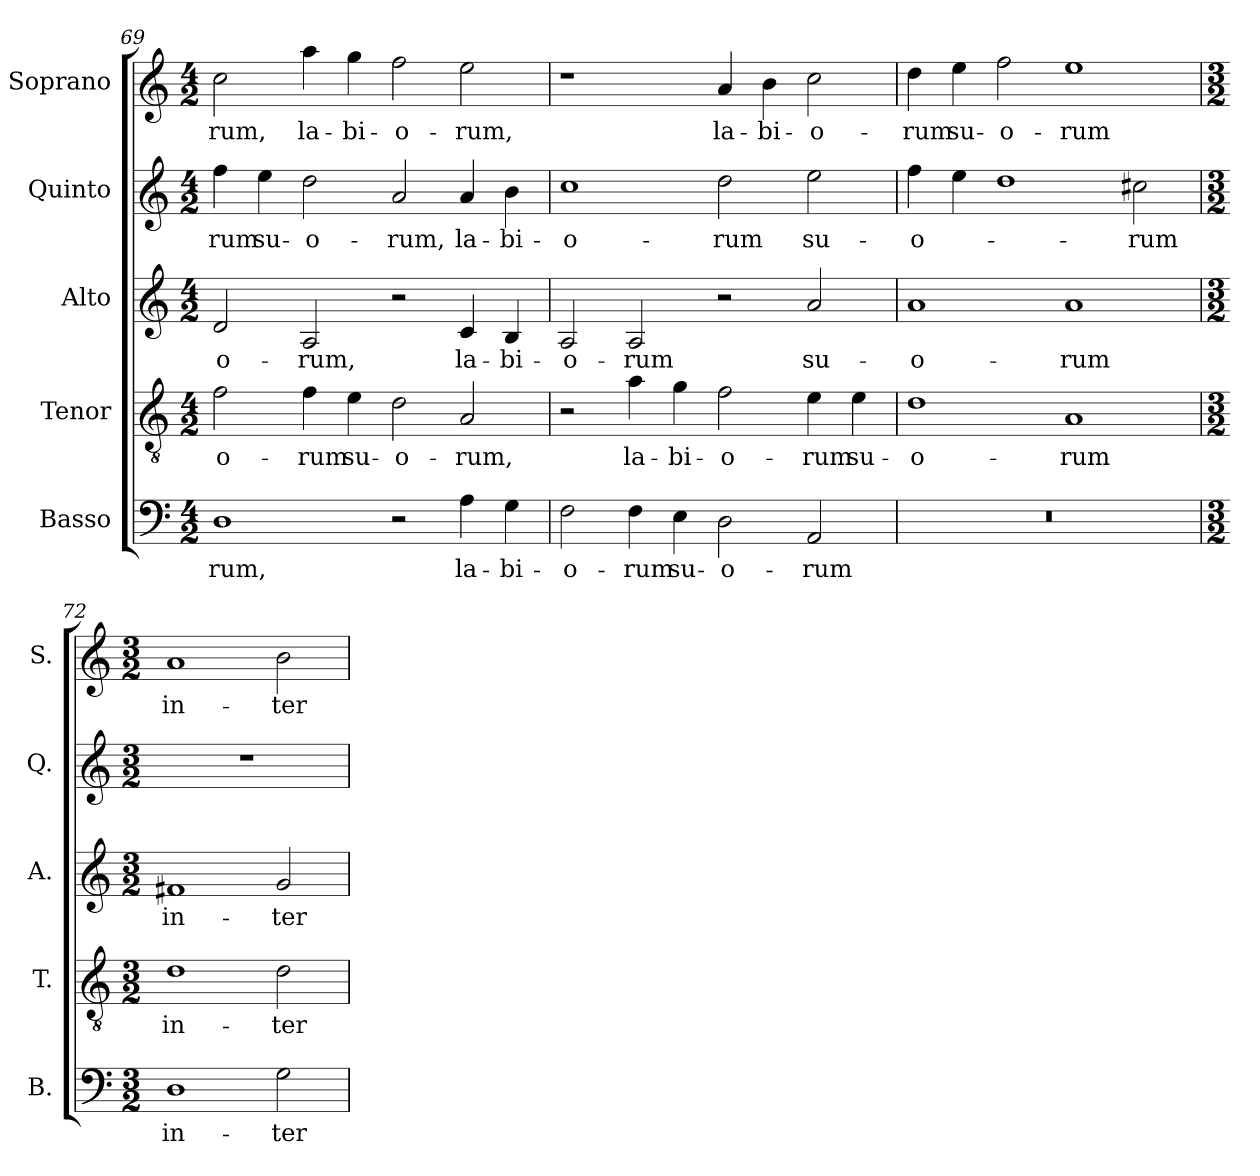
**kern	**text	**kern	**text	**kern	**text	**kern	**text	**kern	**text
*part5	*part5	*part4	*part4	*part3	*part3	*part2	*part2	*part1	*part1
*staff5	*staff5	*staff4	*staff4	*staff3	*staff3	*staff2	*staff2	*staff1	*staff1
*I"Basso	*	*I"Tenor	*	*I"Alto	*	*I"Quinto	*	*I"Soprano	*
*I'B.	*	*I'T.	*	*I'A.	*	*I'Q.	*	*I'S.	*
*clefF4	*	*clefGv2	*	*clefG2	*	*clefG2	*	*clefG2	*
*	*	*ITrd7c12	*	*	*	*	*	*	*
*k[]	*	*k[]	*	*k[]	*	*k[]	*	*k[]	*
*C:	*	*C:	*	*C:	*	*C:	*	*C:	*
*M4/2	*	*M4/2	*	*M4/2	*	*M4/2	*	*M4/2	*
=69	=69	=69	=69	=69	=69	=69	=69	=69	=69
!	!LO:LY:b:color=#000000	!	!	!	!	!	!	!	!
!	!	!	!LO:LY:b:color=#000000	!	!	!	!	!	!
!	!	!	!	!	!LO:LY:b:color=#000000	!	!	!	!
!	!	!	!	!	!	!	!LO:LY:b:color=#000000	!	!
!	!	!	!	!	!	!	!	!	!LO:LY:b:color=#000000
1Di	-rum,	2Fi\	-o-	2di/	-o-	4ffi\	-rum	2cci\	-rum,
!	!	!	!	!	!	!	!LO:LY:b:color=#000000	!	!
.	.	.	.	.	.	4eei\	su-	.	.
!	!	!	!LO:LY:b:color=#000000	!	!	!	!	!	!
!	!	!	!	!	!LO:LY:b:color=#000000	!	!	!	!
!	!	!	!	!	!	!	!LO:LY:b:color=#000000	!	!
!	!	!	!	!	!	!	!	!	!LO:LY:b:color=#000000
.	.	4Fi\	-rum	2Ai/	-rum,	2ddi\	-o-	4aai\	la-
!	!	!	!LO:LY:b:color=#000000	!	!	!	!	!	!
!	!	!	!	!	!	!	!	!	!LO:LY:b:color=#000000
.	.	4Ei\	su-	.	.	.	.	4ggi\	-bi-
!	!	!	!LO:LY:b:color=#000000	!	!	!	!	!	!
!	!	!	!	!	!	!	!LO:LY:b:color=#000000	!	!
!	!	!	!	!	!	!	!	!	!LO:LY:b:color=#000000
2r	.	2Di\	-o-	2r	.	2ai/	-rum,	2ffi\	-o-
!	!LO:LY:b:color=#000000	!	!	!	!	!	!	!	!
!	!	!	!LO:LY:b:color=#000000	!	!	!	!	!	!
!	!	!	!	!	!LO:LY:b:color=#000000	!	!	!	!
!	!	!	!	!	!	!	!LO:LY:b:color=#000000	!	!
!	!	!	!	!	!	!	!	!	!LO:LY:b:color=#000000
4Ai\	la-	2AAi/	-rum,	4ci/	la-	4ai/	la-	2eei\	-rum,
!	!LO:LY:b:color=#000000	!	!	!	!	!	!	!	!
!	!	!	!	!	!LO:LY:b:color=#000000	!	!	!	!
!	!	!	!	!	!	!	!LO:LY:b:color=#000000	!	!
4Gi\	-bi-	.	.	4Bi/	-bi-	4bi\	-bi-	.	.
=70	=70	=70	=70	=70	=70	=70	=70	=70	=70
!	!LO:LY:b:color=#000000	!	!	!	!	!	!	!	!
!	!	!	!	!	!LO:LY:b:color=#000000	!	!	!	!
!	!	!	!	!	!	!	!LO:LY:b:color=#000000	!	!
2Fi\	-o-	2r	.	2Ai/	-o-	1cci	-o-	1r	.
!	!LO:LY:b:color=#000000	!	!	!	!	!	!	!	!
!	!	!	!LO:LY:b:color=#000000	!	!	!	!	!	!
!	!	!	!	!	!LO:LY:b:color=#000000	!	!	!	!
4Fi\	-rum	4Ai\	la-	2Ai/	-rum	.	.	.	.
!	!LO:LY:b:color=#000000	!	!	!	!	!	!	!	!
!	!	!	!LO:LY:b:color=#000000	!	!	!	!	!	!
4Ei\	su-	4Gi\	-bi-	.	.	.	.	.	.
!	!LO:LY:b:color=#000000	!	!	!	!	!	!	!	!
!	!	!	!LO:LY:b:color=#000000	!	!	!	!	!	!
!	!	!	!	!	!	!	!LO:LY:b:color=#000000	!	!
!	!	!	!	!	!	!	!	!	!LO:LY:b:color=#000000
2Di\	-o-	2Fi\	-o-	2r	.	2ddi\	-rum	4ai/	la-
!	!	!	!	!	!	!	!	!	!LO:LY:b:color=#000000
.	.	.	.	.	.	.	.	4bi\	-bi-
!	!LO:LY:b:color=#000000	!	!	!	!	!	!	!	!
!	!	!	!LO:LY:b:color=#000000	!	!	!	!	!	!
!	!	!	!	!	!LO:LY:b:color=#000000	!	!	!	!
!	!	!	!	!	!	!	!LO:LY:b:color=#000000	!	!
!	!	!	!	!	!	!	!	!	!LO:LY:b:color=#000000
2AAi/	-rum	4Ei\	-rum	2ai/	su-	2eei\	su-	2cci\	-o-
!	!	!	!LO:LY:b:color=#000000	!	!	!	!	!	!
.	.	4Ei\	su-	.	.	.	.	.	.
!!LO:LB:g=z
=71	=71	=71	=71	=71	=71	=71	=71	=71	=71
!LO:N:vis=1	!	!	!	!	!	!	!	!	!
!	!	!	!LO:LY:b:color=#000000	!	!	!	!	!	!
!	!	!	!	!	!LO:LY:b:color=#000000	!	!	!	!
!	!	!	!	!	!	!	!LO:LY:b:color=#000000	!	!
!	!	!	!	!	!	!	!	!	!LO:LY:b:color=#000000
0r	.	1Di	-o-	1ai	-o-	4ffi\	-o-	4ddi\	-rum
!	!	!	!	!	!	!	!	!	!LO:LY:b:color=#000000
.	.	.	.	.	.	4eei\	.	4eei\	su-
!	!	!	!	!	!	!	!	!	!LO:LY:b:color=#000000
.	.	.	.	.	.	1ddi	.	2ffi\	-o-
!	!	!	!LO:LY:b:color=#000000	!	!	!	!	!	!
!	!	!	!	!	!LO:LY:b:color=#000000	!	!	!	!
!	!	!	!	!	!	!	!	!	!LO:LY:b:color=#000000
.	.	1AAi	-rum	1ai	-rum	.	.	1eei	-rum
!	!	!	!	!	!	!	!LO:LY:b:color=#000000	!	!
.	.	.	.	.	.	2cc#Xi\	-rum	.	.
=72	=72	=72	=72	=72	=72	=72	=72	=72	=72
*M3/2	*	*M3/2	*	*M3/2	*	*M3/2	*	*M3/2	*
!	!LO:LY:b:color=#000000	!	!	!	!	!	!	!	!
!	!	!	!LO:LY:b:color=#000000	!	!	!	!	!	!
!	!	!	!	!	!LO:LY:b:color=#000000	!LO:N:vis=1	!	!	!
!	!	!	!	!	!	!	!	!	!LO:LY:b:color=#000000
1Di	in-	1Di	in-	1f#Xi	in-	1.r	.	1ai	in-
!	!LO:LY:b:color=#000000	!	!	!	!	!	!	!	!
!	!	!	!LO:LY:b:color=#000000	!	!	!	!	!	!
!	!	!	!	!	!LO:LY:b:color=#000000	!	!	!	!
!	!	!	!	!	!	!	!	!	!LO:LY:b:color=#000000
2Gi\	-ter-	2Di\	-ter-	2gi/	-ter-	.	.	2bi\	-ter-
=	=	=	=	=	=	=	=	=	=
*-	*-	*-	*-	*-	*-	*-	*-	*-	*-
